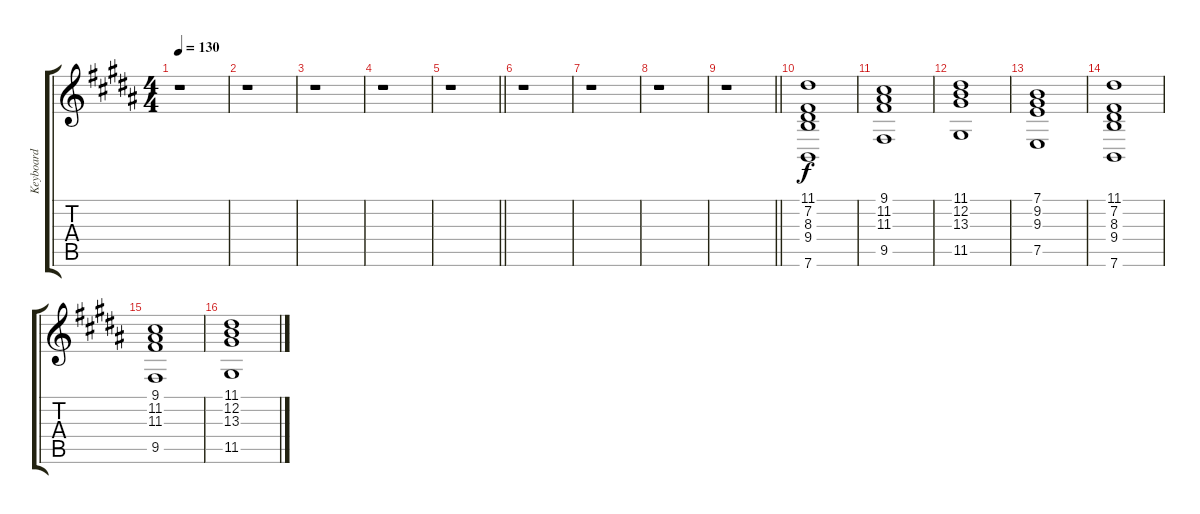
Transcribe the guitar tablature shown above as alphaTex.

\track ("Keyboard" "Keyboard") {instrument stringensemble1}
\staff {score tabs}
\tuning (E4 B3 G3 D3 A2 E2) {hide}
\ts (4 4)
\tempo 130
\clef g2
\ks b
r.1{dy f} |
r.1 |
r.1 |
r.1 |
\barLineRight lightlight
r.1 |
r.1 |
r.1 |
r.1 |
\barLineRight lightlight
r.1 |
(11.1 7.2 8.3 9.4 7.6).1 |
(9.1 11.2 11.3 9.5).1 |
(11.1 12.2 13.3 11.5).1 |
(7.1 9.2 9.3 7.5).1 |
(11.1 7.2 8.3 9.4 7.6).1 |
(9.1 11.2 11.3 9.5).1 |
(11.1 12.2 13.3 11.5).1
